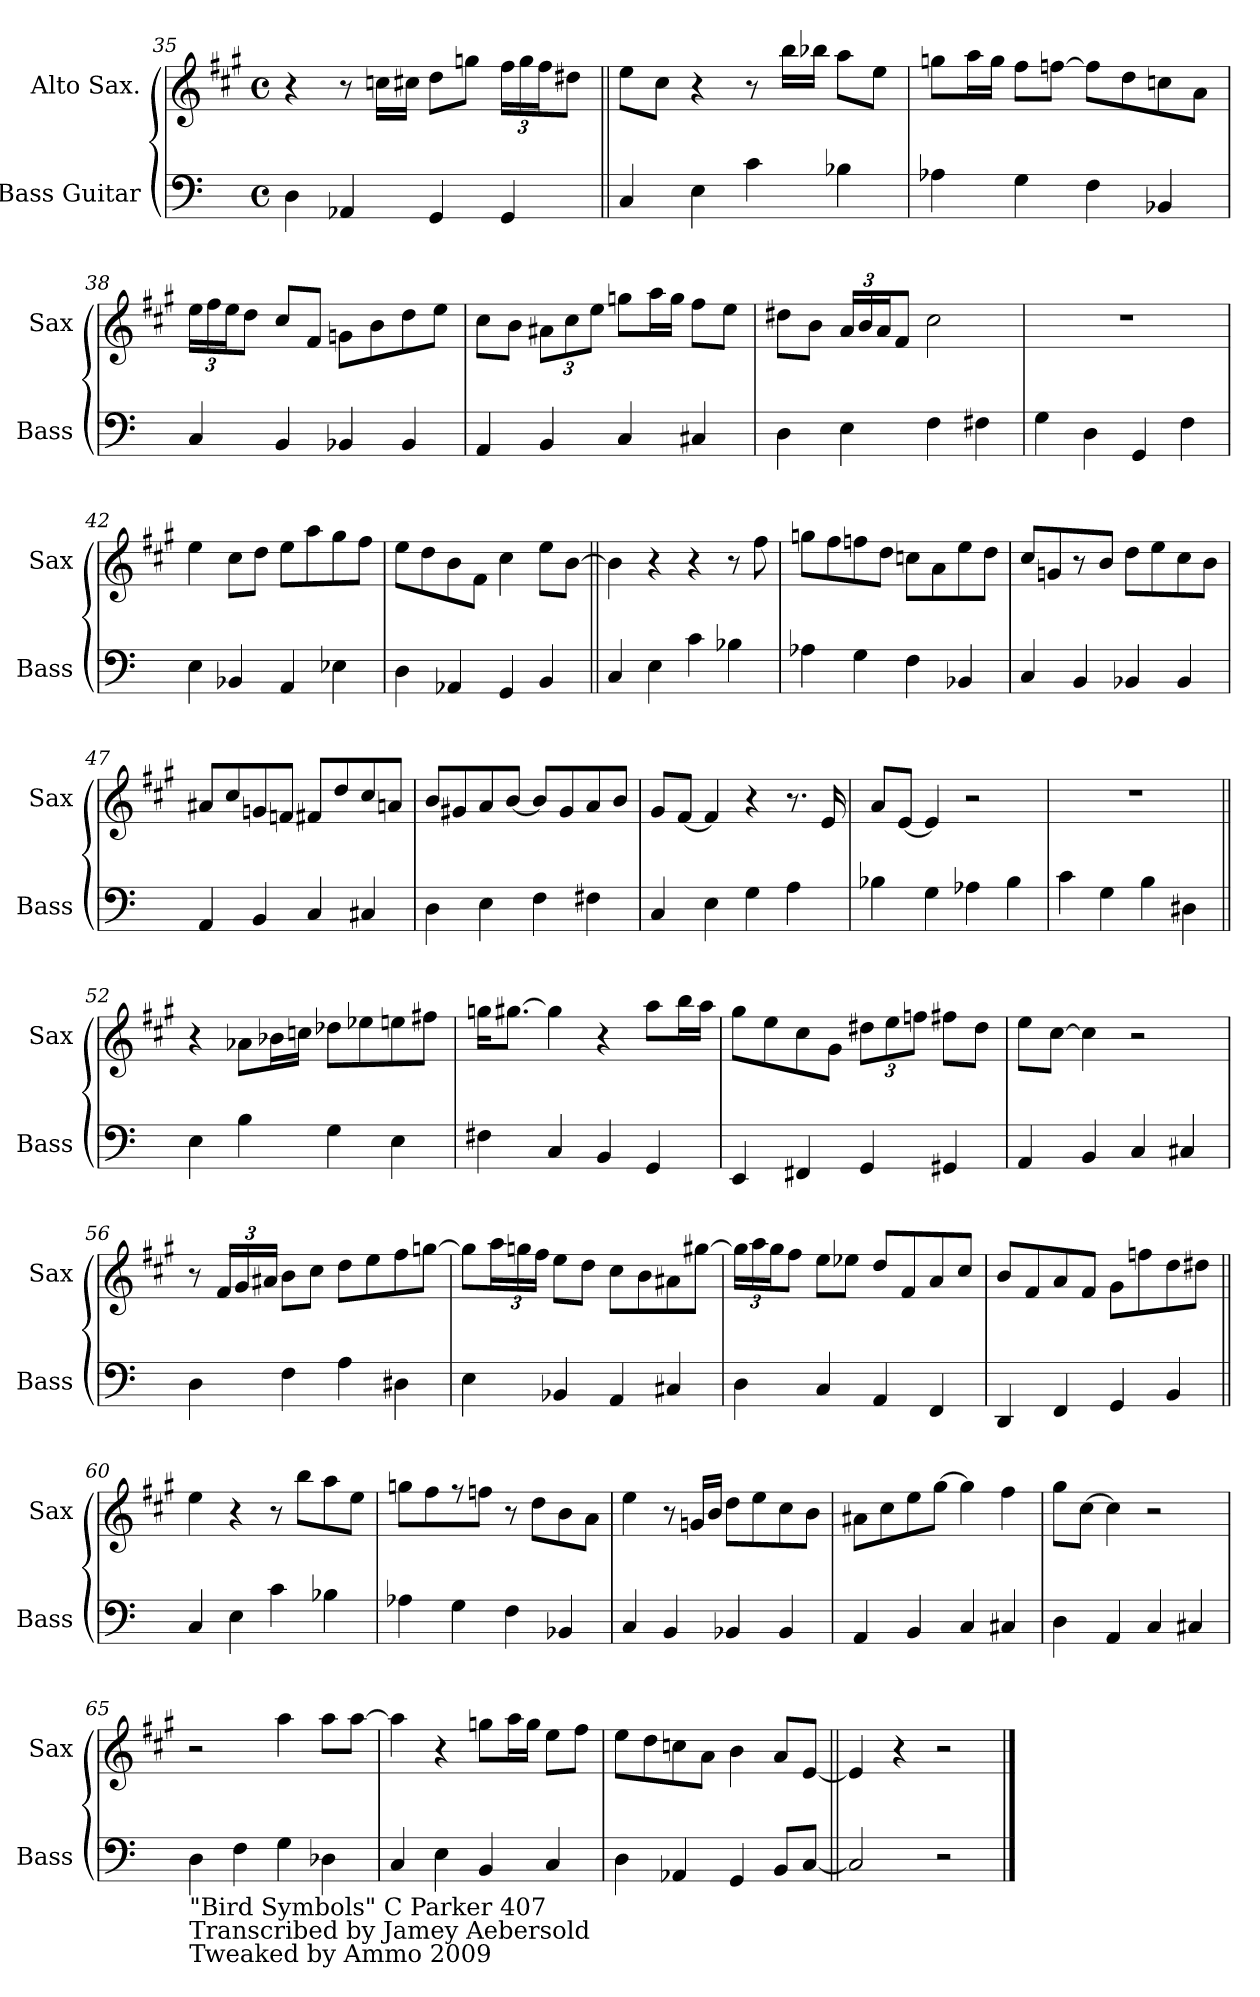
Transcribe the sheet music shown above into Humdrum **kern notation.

**kern	**kern
*part2	*part1
*staff2	*staff1
*I"Bass Guitar	*I"Alto Sax.
*I'Bass	*I'Sax
*clefF4	*clefG2
*ITrd7c12	*ITrd5c9
*k[]	*k[]
*C:	*C:
*M4/4	*M4/4
*met(c)	*met(c)
=35	=35
4DD\	4r
4AAA-X/	8r
.	16e-X\LL
.	16en\JJ
4GGG/	8f\L
.	8b-X\J
4GGG/	24a\LL
.	24b-\
.	24a\J
.	8f#X\J
=36||	=36||
4CC/	8g\L
.	8e\J
4EE\	4r
4C\	8r
.	16dd\LL
.	16dd-X\JJ
4BB-X\	8cc\L
.	8g\J
!!LO:LB:g=z
=37	=37
4AA-X\	8b-X\L
.	16cc\L
.	16b-\JJ
4GG\	8a\L
.	[8a-X\J
4FF\	8a-\L]
.	8f\
4BBB-X/	8e-X\
.	8c\J
=38	=38
4CC/	24g\LL
.	24a\
.	24g\J
.	8f\J
4BBB/	8e/L
.	8A/J
4BBB-X/	8B-X\L
.	8d\
4BBB-/	8f\
.	8g\J
=39	=39
4AAA/	8e\L
.	8d\J
4BBB/	12c#X\L
.	12e\
.	12g\J
4CC/	8b-X\L
.	16cc\L
.	16b-\JJ
4CC#X/	8a\L
.	8g\J
!!LO:PB:g=z
=40	=40
4DD\	8f#X\L
.	8d\J
4EE\	24c/LL
.	24d/
.	24c/J
.	8A/J
4FF\	2e\
4FF#X\	.
=41	=41
4GG\	1r
4DD\	.
4GGG/	.
4FF\	.
=42	=42
4EE\	4g\
4BBB-X/	8e\L
.	8f\J
4AAA/	8g\L
.	8cc\
4EE-X\	8b\
.	8a\J
=43	=43
4DD\	8g\L
.	8f\
4AAA-X/	8d\
.	8A\J
4GGG/	4e\
4BBB/	8g\L
.	[8d\J
!!LO:LB:g=z
=44||	=44||
4CC/	4d\]
4EE\	4r
4C\	4r
4BB-X\	8r
.	8a\
=45	=45
4AA-X\	8b-X\L
.	8a\
4GG\	8a-X\
.	8f\J
4FF\	8e-X\L
.	8c\
4BBB-X/	8g\
.	8f\J
=46	=46
4CC/	8e/L
.	8B-X/
4BBB/	8r
.	8d/J
4BBB-X/	8f\L
.	8g\
4BBB-/	8e\
.	8d\J
=47	=47
4AAA/	8c#X/L
.	8e/
4BBB/	8B-X/
.	8A-X/J
4CC/	8An/L
.	8f/
4CC#X/	8e/
.	8cn/J
!!LO:LB:g=z
=48	=48
4DD\	8d/L
.	8Bn/
4EE\	8c/
.	[8d/J
4FF\	8d/L]
.	8B/
4FF#X\	8c/
.	8d/J
=49	=49
4CC/	8B/L
.	[8A/J
4EE\	4A/]
4GG\	4r
4AA\	8.r
.	16G/
=50	=50
4BB-X\	8c/L
.	[8G/J
4GG\	4G/]
4AA-X\	2r
4BB-\	.
=51	=51
4C\	1r
4GG\	.
4BB\	.
4DD#X\	.
!!LO:LB:g=z
=52||	=52||
4EE\	4r
4BB\	8c-X\L
.	16d-X\L
.	16e-X\JJ
4GG\	8f-X\L
.	8g-X\
4EE\	8gn\
.	8an\J
=53	=53
4FF#X\	16b-X\KL
.	[8.bn\J
4CC/	4b\]
4BBB/	4r
4GGG/	8cc\L
.	16dd\L
.	16cc\JJ
=54	=54
4EEE/	8b\L
.	8g\
4FFF#X/	8e\
.	8B\J
4GGG/	12f#X\L
.	12g\
.	12a-X\J
4GGG#X/	8an\L
.	8f#\J
!!LO:PB:g=z
=55	=55
4AAA/	8g\L
.	[8e\J
4BBB/	4e\]
4CC/	2r
4CC#X/	.
=56	=56
4DD\	8r
.	24A/LL
.	24B/
.	24c#X/JJ
4FF\	8d\L
.	8e\J
4AA\	8f\L
.	8g\
4DD#X\	8a\
.	[8b-X\J
=57	=57
4EE\	8b-\L]
.	24cc\L
.	24b-X\
.	24a\JJ
4BBB-X/	8g\L
.	8f\J
4AAA/	8e\L
.	8d\
4CC#X/	8c#X\
.	[8bn\J
!!LO:LB:g=z
=58	=58
4DD\	24b\LL]
.	24cc\
.	24b\J
.	8a\J
4CC/	8g\L
.	8g-X\J
4AAA/	8f/L
.	8A/
4FFF/	8c/
.	8e/J
=59	=59
4DDD/	8d/L
.	8A/
4FFF/	8c/
.	8A/J
4GGG/	8B\L
.	8a-X\
4BBB/	8f\
.	8f#X\J
=60||	=60||
4CC/	4g\
4EE\	4r
4C\	8r
.	8dd\L
4BB-X\	8cc\
.	8g\J
=61	=61
4AA-X\	8b-X\L
.	8a\
4GG\	8r
.	8a-X\J
4FF\	8r
.	8f\L
4BBB-X/	8d\
.	8c\J
!!LO:LB:g=z
=62	=62
4CC/	4g\
4BBB/	8r
.	16B-X/LL
.	16d/JJ
4BBB-X/	8f\L
.	8g\
4BBB-/	8e\
.	8d\J
=63	=63
4AAA/	8c#X\L
.	8e\
4BBB/	8g\
.	[8b\J
4CC/	4b\]
4CC#X/	4a\
=64	=64
4DD\	8b\L
.	[8e\J
4AAA/	4e\]
4CC/	2r
4CC#X/	.
=65	=65
!LO:TX:b:t="Bird Symbols" C Parker 407\nTranscribed by Jamey Aebersold\nTweaked by Ammo 2009	!
4DD\	2r
4FF\	.
4GG\	4cc\
4DD-X\	8cc\L
.	[8cc\J
!!LO:LB:g=z
=66	=66
4CC/	4cc\]
4EE\	4r
4BBB/	8b-X\L
.	16cc\L
.	16b-\JJ
4CC/	8g\L
.	8a\J
=67	=67
4DD\	8g\L
.	8f\
4AAA-X/	8e-X\
.	8c\J
4GGG/	4d\
8BBB/L	8c/L
[8CC/J	[8G/J
=68||	=68||
2CC/]	4G/]
.	4r
2r	2r
==	==
*-	*-
